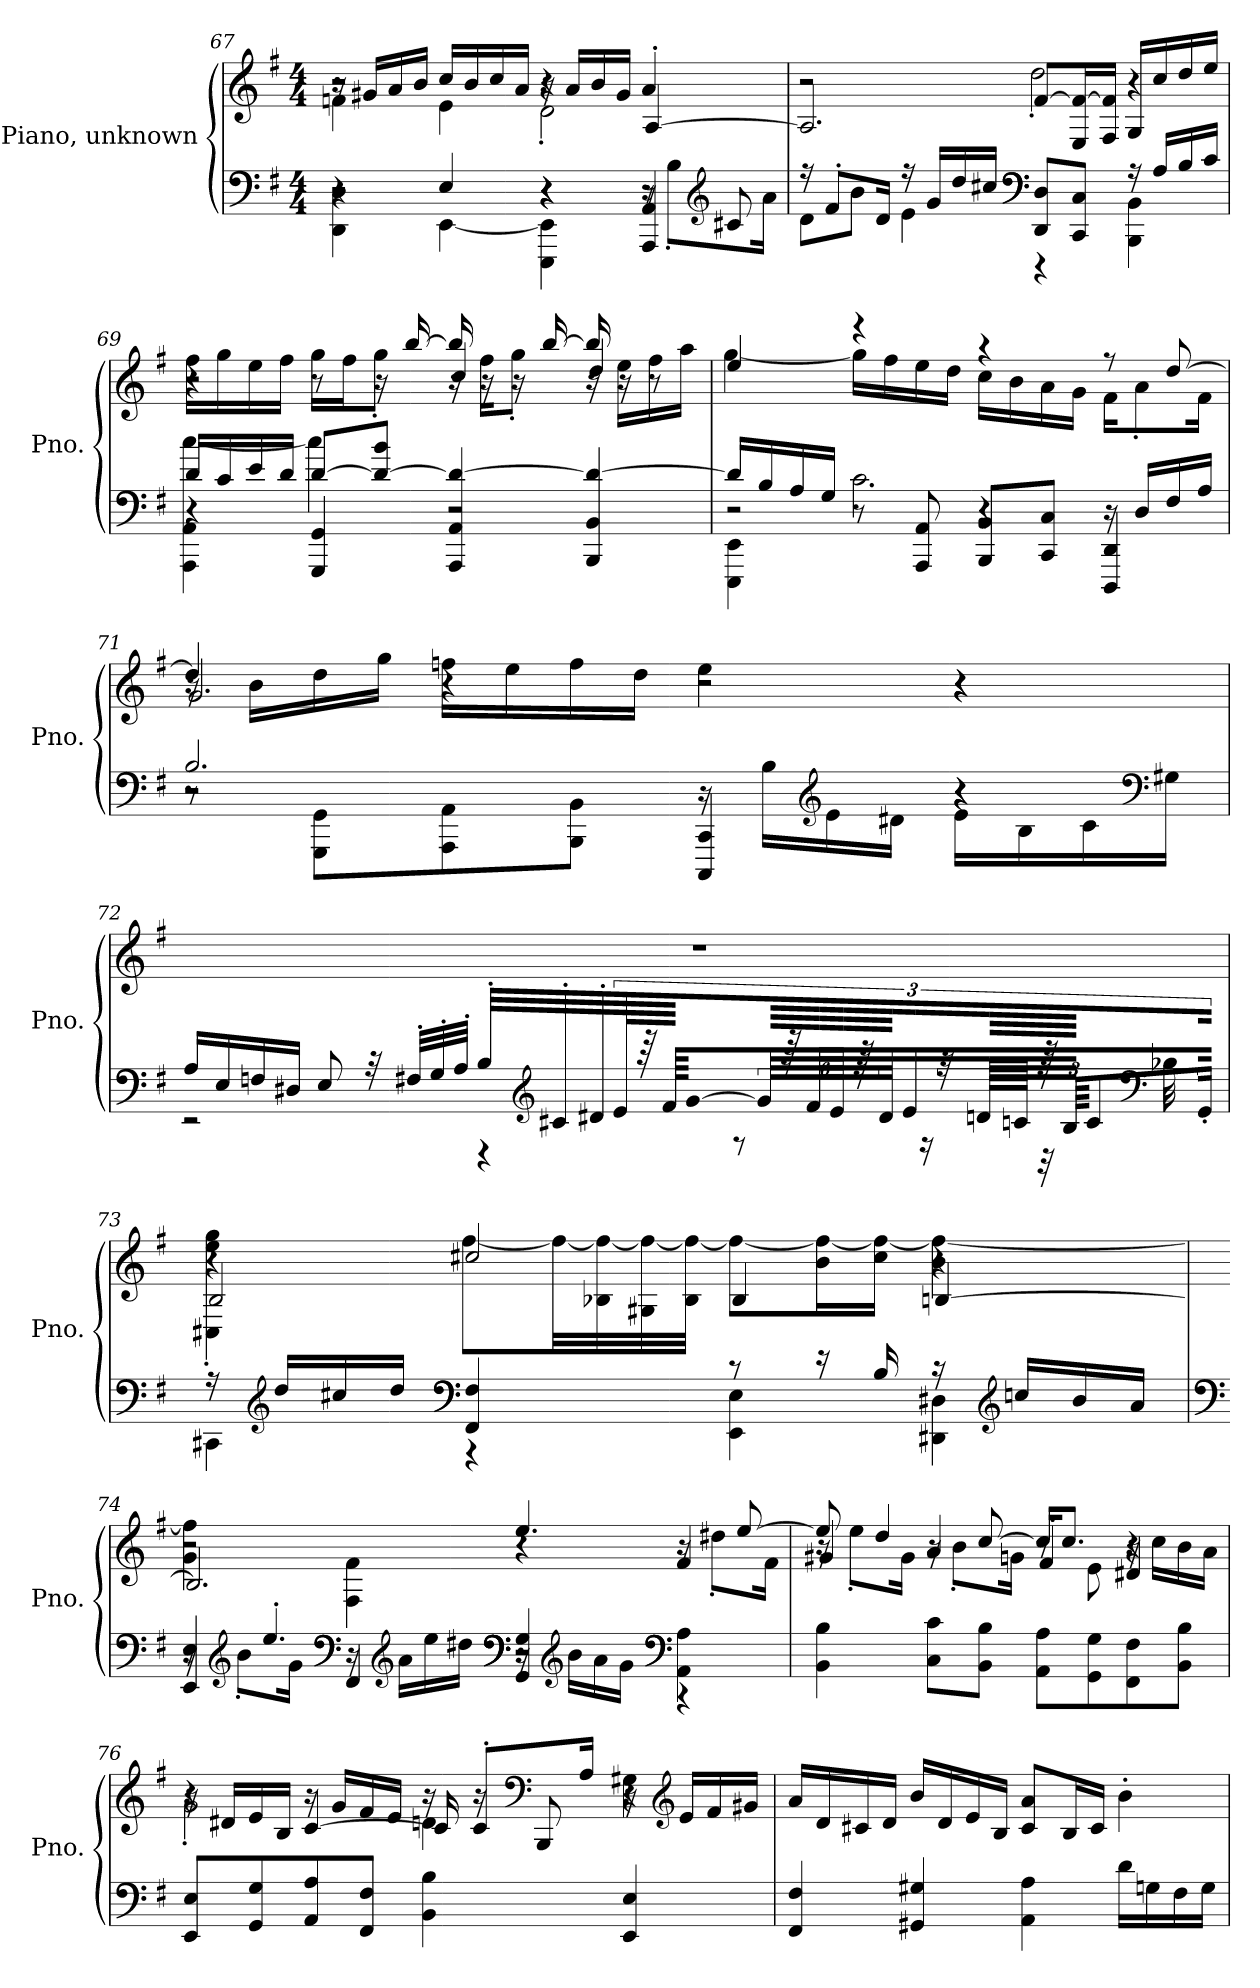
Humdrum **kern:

**kern	**kern
*part1	*part1
*staff2	*staff1
*I"Piano, unknown	*
*I'Pno.	*
!!LO:LB:g=z
*clefF4	*clefG2
*k[f#]	*k[f#]
*M4/4	*M4/4
=67	=67
*^	*^
*	*^	*	*^
2r	4DD\ 4D\	4r	16r	4fn\	2r
.	.	.	16g#X/LL	.	.
.	.	.	16a/	.	.
.	.	.	16b/JJ	.	.
.	[4EE\	4E/	16cc/LL	4e\	.
.	.	.	16b/	.	.
.	.	.	16cc/	.	.
.	.	.	16a/JJ	.	.
4r	4EEE\ 4EE\]	4r	16r	2d'\	4r
.	.	.	16a/LL	.	.
.	.	.	16b/	.	.
.	.	.	16g#/JJ	.	.
8r	16r	4AAA/ 4AA/	4a'/	.	[4A/
.	8B'\L	.	.	.	.
*clefG2	*	*	*	*	*
8c#X/	.	.	.	.	.
.	16a\Jk	.	.	.	.
*	*v	*v	*	*	*
=68	=68	=68	=68	=68
16r	8d\L	2r	2r	2.A/]
8f#'/L	.	.	.	.
.	8b\J	.	.	.
16d/Jk	.	.	.	.
16r	4e\	.	.	.
16g/LL	.	.	.	.
16dd/	.	.	.	.
16cc#X/JJ	.	.	.	.
*clefF4	*	*	*	*
8DD/ 8D/L	4r	[8f#/L	2dd'\	.
8CC/ 8C/J	.	16E/ 16f#/_L	.	.
.	.	16F#/ 16f#/]JJ	.	.
16r	4BBB\ 4BB\	16G/LL	.	4r
16A/LL	.	16cc/	.	.
16B/	.	16dd/	.	.
16c/JJ	.	16ee/JJ	.	.
!!LO:LB:g=z	!!	!!
=69	=69	=69	=69	=69
*	*^	*	*	*
16d/LL	4AAA\ 4AA\ [4cc\	4r	4r	16ff#\LL	2r
16c/	.	.	.	16gg\	.
16e/	.	.	.	16ee\	.
16d/JJ	.	.	.	16ff#\JJ	.
[8d/L	4cc\]	4GGG/ 4GG/	8r	16gg\LL	.
.	.	.	.	16ff#\J	.
8d/_ 8b/J	.	.	16r	8gg'\J	.
.	.	.	[16bb/	.	.
4AAA/ 4AA/ 4d/_	2r	2r	16bb/]	16r	4cc/
.	.	.	16r	16ff#\KL	.
.	.	.	16r	8gg'\J	.
.	.	.	[16bb/	.	.
4BBB/ 4BB/ 4d/_	.	.	16bb/]	16r	4dd/
.	.	.	16r	16ee\LL	.
.	.	.	8r	16ff#\	.
.	.	.	.	16aa\JJ	.
*	*	*	*	*v	*v
=70	=70	=70	=70	=70
16d/LL]	4EEE\ 4EE\	2r	4ee/	[4gg\
16B/	.	.	.	.
16A/	.	.	.	.
16G/JJ	.	.	.	.
8r	2.c\	.	4r	16gg\LL]
.	.	.	.	16ff#\
8AAA/ 8AA/	.	.	.	16ee\
.	.	.	.	16dd\JJ
8BBB/ 8BB/L	.	4r	4r	16cc\LL
.	.	.	.	16b\
8CC/ 8C/J	.	.	.	16a\
.	.	.	.	16g\JJ
16r	.	4DDD/ 4DD/	8r	16f#\KL
16D/LL	.	.	.	8a'\
16F#/	.	.	[8dd/	.
16A/JJ	.	.	.	16f#\Jk
!!LO:LB:g=z
=71	=71	=71	=71	=71
*	*	*	*	*^
2.B/	8r	2r	4dd/]	16r	2.g/
.	.	.	.	16b\LL	.
.	8GGG\ 8GG\L	.	.	16dd\	.
.	.	.	.	16gg\JJ	.
.	8AAA\ 8AA\	.	4r	16ffn\LL	.
.	.	.	.	16ee\	.
.	8BBB\ 8BB\J	.	.	16ff\	.
.	.	.	.	16dd\JJ	.
.	16r	4CCC/ 4CC/	2r	4ee\	.
.	16B\LL	.	.	.	.
*clefG2	*	*	*	*	*
.	16e\	.	.	.	.
.	16d#X\JJ	.	.	.	.
4r	16e\LL	4r	.	4r	4r
.	16B\	.	.	.	.
.	16c\	.	.	.	.
*clefF4	*	*	*	*	*
.	16G#X\JJ	.	.	.	.
*	*v	*v	*	*	*
*	*	*v	*v	*v
!!LO:LB:g=z
=72	=72	=72
16A/LL	2r	1r
16E/	.	.
16Fn/	.	.
16D#X/JJ	.	.
8E/	.	.
32r	.	.
32F#X'/LLL	.	.
32G'/	.	.
32A'/JJJ	.	.
32B'/LLL	4r	.
*clefG2	*	*
32c#X'/	.	.
32d#X'/	.	.
96e/JJJk	.	.
96r	.	.
96f#/KKLL	.	.
[16g/	.	.
96g/JJkk]	.	.
96r	.	.
96f#/LLLL	.	.
96e/JJJJ	.	.
96r	.	.
96d#/	.	.
16e/	8r	.
48r	.	.
96dn/LLLL	.	.
96cn/JJJJ	.	.
96r	.	.
96B/KKKL	.	.
*Xbrackettup	*	*
12c/	16r	.
.	32r	.
24e'/Jk	.	.
*clefF4	*	*
.	32B-X\	.
!!LO:LB:g=z
=73	=73	=73
*	*	*^
*	*	*	*^
16r	4CC#X\	4r	4C#X\' 4ee\' 4gg\'	2B/
*clefG2	*	*	*	*
16dd/LL	.	.	.	.
16cc#X/	.	.	.	.
16dd/JJ	.	.	.	.
*clefF4	*	*	*	*
4FF#/ 4F#/	4r	2cc#X/	[8ff#\L	.
.	.	.	32ff#\LL_	.
.	.	.	32B-X\ 32ff#\_	.
.	.	.	32G#X\ 32ff#\_	.
.	.	.	32B-\ 32ff#\_JJJ	.
8r	4EE\ 4E\	.	8ff#\L_	4B-/
16r	.	.	16b\ 16ff#\_L	.
16B/	.	.	16cc#\ 16ff#\_JJ	.
16r	4DD#X\ 4D#X\	4r	4b\ 4ff#\_	[4Bn/
*clefG2	*	*	*	*
16ccn/LL	.	.	.	.
16b/	.	.	.	.
16a/JJ	.	.	.	.
*v	*v	*	*	*
!!LO:PB:g=z	!!	!!
=74	=74	=74	=74
*clefF4	*	*	*
*^	*	*	*
*	*^	*	*	*
8r	16r	4EE/ 4E/	2r	4g\ 4ff#\]	2.B/]
*clefG2	*	*	*	*	*
.	8b'\L	.	.	.	.
4.ee'/	.	.	.	.	.
.	16g\Jk	.	.	.	.
*clefF4	*	*	*	*	*
.	16r	4FF#/	.	4F#\ 4f#\	.
*clefG2	*	*	*	*	*
.	16a\LL	.	.	.	.
.	16ee\	.	.	.	.
.	16dd#X\JJ	.	.	.	.
*clefF4	*	*	*	*	*
2r	16r	4GG/ 4G/	4.ee/	4r	.
*clefG2	*	*	*	*	*
.	16b\LL	.	.	.	.
.	16a\	.	.	.	.
.	16g\JJ	.	.	.	.
*clefF4	*	*	*	*	*
.	4AA\ 4A\	4r	.	16r	4f#/
.	.	.	.	8dd#X'\L	.
.	.	.	[8ee/	.	.
.	.	.	.	16f#\Jk	.
*v	*v	*v	*	*	*
!!LO:LB:g=z	!!	!!
=75	=75	=75	=75
4BB\ 4B\	8ee/]	16r	4g#X/
.	.	8ee'\L	.
.	4dd/	.	.
.	.	16g#\Jk	.
8C\ 8c\L	.	16r	4a/
.	.	8b'\L	.
8BB\ 8B\J	[8cc/	.	.
.	.	16gn\Jk	.
8AA\ 8A\L	16cc/KL]	8r	4f#'/
.	8.cc/J	.	.
8GG\ 8G\	.	8e\	.
8FF#\ 8F#\	4r	16r	4d#X/
.	.	16cc\LL	.
8BB\ 8B\J	.	16b\	.
.	.	16a\JJ	.
=76	=76	=76	=76
8EE/ 8E/L	16r	2g'\	4r
.	16d#X/LL	.	.
8GG/ 8G/	16e/	.	.
.	16B/JJ	.	.
8AA/ 8A/	16r	.	[4c/
.	16g/LL	.	.
8FF#/ 8F#/J	16f#/	.	.
.	16e/JJ	.	.
4BB\ 4B\	16r	4dn\	16c/]
.	8c'/L	.	16r
*	*clefF4	*	*
.	.	.	8BBB/
.	16A/Jk	.	.
4EE/ 4E/	16r	4G#X\	4r
*	*clefG2	*	*
.	16e/LL	.	.
.	16f#/	.	.
.	16g#X/JJ	.	.
*	*v	*v	*v
!!LO:LB:g=z
=77	=77
4FF#/ 4F#/	16a/LL
.	16d/
.	16c#X/
.	16d/JJ
4GG#X/ 4G#X/	16b/LL
.	16d/
.	16e/
.	16B/JJ
4AA\ 4A\	8c#/ 8a/L
.	16B/L
.	16c#/JJ
16d\LL	4b'\
16Gn\	.
16F#\	.
16G\JJ	.
=	=
*-	*-
